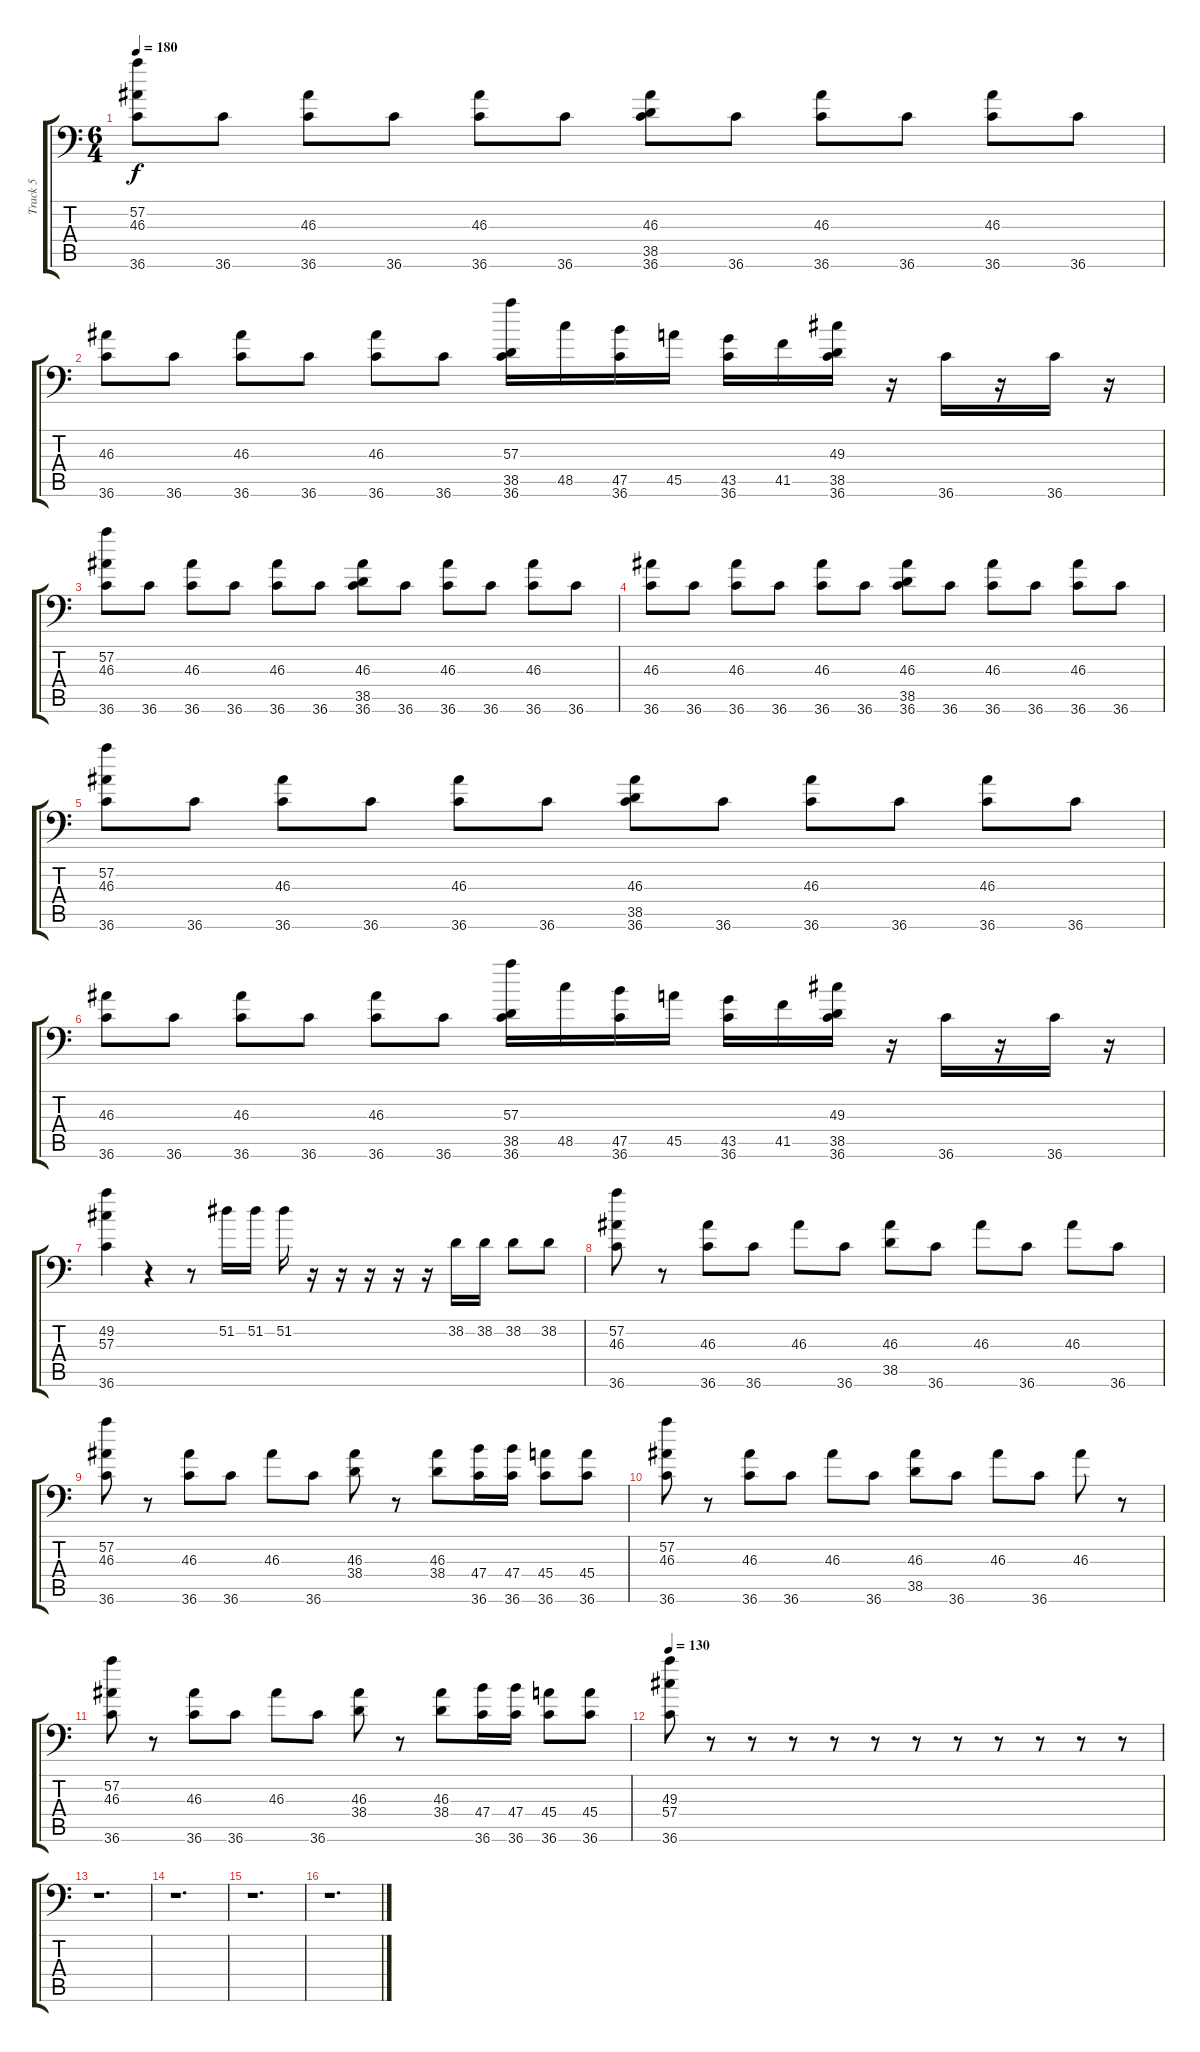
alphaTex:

\track ("Track 5" "Track 5") {instrument acousticgrandpiano}
\staff {score tabs}
\tuning (C-1 C-1 C-1 C-1 C-1 C-1) {hide}
\ts (6 4)
\tempo 180
\clef f4
\ks c
(57.2 46.3 36.6).8{dy f} 36.6.8 (46.3 36.6).8 36.6.8 (46.3 36.6).8 36.6.8 (46.3 38.5 36.6).8 36.6.8 (46.3 36.6).8 36.6.8 (46.3 36.6).8 36.6.8 |
(46.3 36.6).8 36.6.8 (46.3 36.6).8 36.6.8 (46.3 36.6).8 36.6.8 (57.3 38.5 36.6).16 48.5.16 (47.5 36.6).16 45.5.16 (43.5 36.6).16 41.5.16 (49.3 38.5 36.6).16 r.16 36.6.16 r.16 36.6.16 r.16 |
(57.2 46.3 36.6).8 36.6.8 (46.3 36.6).8 36.6.8 (46.3 36.6).8 36.6.8 (46.3 38.5 36.6).8 36.6.8 (46.3 36.6).8 36.6.8 (46.3 36.6).8 36.6.8 |
(46.3 36.6).8 36.6.8 (46.3 36.6).8 36.6.8 (46.3 36.6).8 36.6.8 (46.3 38.5 36.6).8 36.6.8 (46.3 36.6).8 36.6.8 (46.3 36.6).8 36.6.8 |
(57.2 46.3 36.6).8 36.6.8 (46.3 36.6).8 36.6.8 (46.3 36.6).8 36.6.8 (46.3 38.5 36.6).8 36.6.8 (46.3 36.6).8 36.6.8 (46.3 36.6).8 36.6.8 |
(46.3 36.6).8 36.6.8 (46.3 36.6).8 36.6.8 (46.3 36.6).8 36.6.8 (57.3 38.5 36.6).16 48.5.16 (47.5 36.6).16 45.5.16 (43.5 36.6).16 41.5.16 (49.3 38.5 36.6).16 r.16 36.6.16 r.16 36.6.16 r.16 |
(49.2 57.3 36.6).4 r.4 r.8 51.2.16 51.2.16 51.2.16 r.16 r.16 r.16 r.16 r.16 38.2.16 38.2.16 38.2.8 38.2.8 |
(57.2 46.3 36.6).8 r.8 (46.3 36.6).8 36.6.8 46.3.8 36.6.8 (46.3 38.5).8 36.6.8 46.3.8 36.6.8 46.3.8 36.6.8 |
(57.2 46.3 36.6).8 r.8 (46.3 36.6).8 36.6.8 46.3.8 36.6.8 (46.3 38.4).8 r.8 (46.3 38.4).8 (47.4 36.6).16 (47.4 36.6).16 (45.4 36.6).8 (45.4 36.6).8 |
(57.2 46.3 36.6).8 r.8 (46.3 36.6).8 36.6.8 46.3.8 36.6.8 (46.3 38.5).8 36.6.8 46.3.8 36.6.8 46.3.8 r.8 |
(57.2 46.3 36.6).8 r.8 (46.3 36.6).8 36.6.8 46.3.8 36.6.8 (46.3 38.4).8 r.8 (46.3 38.4).8 (47.4 36.6).16 (47.4 36.6).16 (45.4 36.6).8 (45.4 36.6).8 |
\tempo 130
(49.3 57.4 36.6).8 r.8 r.8 r.8 r.8 r.8 r.8 r.8 r.8 r.8 r.8 r.8 |
r.1{d} |
r.1{d} |
r.1{d} |
r.1{d}
